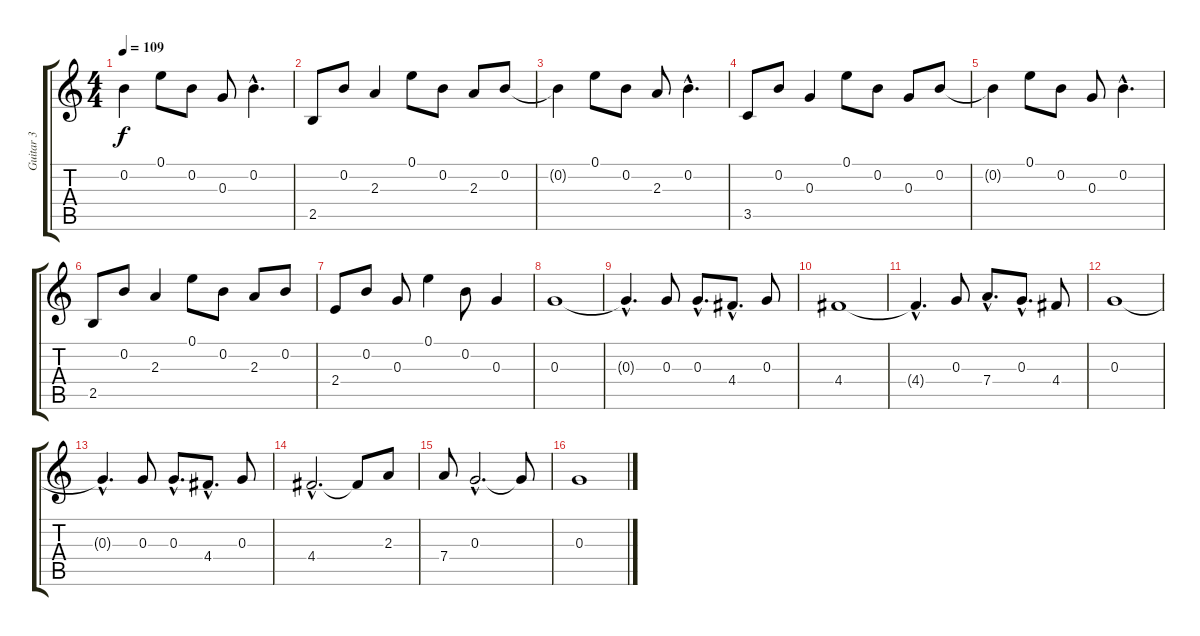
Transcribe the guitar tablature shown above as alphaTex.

\track ("Guitar 3" "Guitar 3") {instrument distortionguitar}
\staff {score tabs}
\tuning (E4 B3 G3 D3 A2 E2) {hide}
\ts (4 4)
\tempo 109
\clef g2
\ks c
0.2{t}.4{dy f} 0.1.8 0.2.8 0.3.8 0.2{hac}.4{d} |
2.5.8 0.2.8 2.3.4 0.1.8 0.2.8 2.3.8 0.2.8 |
0.2{t}.4 0.1.8 0.2.8 2.3.8 0.2{hac}.4{d} |
3.5.8 0.2.8 0.3.4 0.1.8 0.2.8 0.3.8 0.2.8 |
0.2{t}.4 0.1.8 0.2.8 0.3.8 0.2{hac}.4{d} |
2.5.8 0.2.8 2.3.4 0.1.8 0.2.8 2.3.8 0.2.8 |
2.4.8 0.2.8 0.3.8 0.1.4 0.2.8 0.3.4 |
0.3.1{volume 14 balance 0 instrument distortionguitar} |
0.3{hac t}.4{d} 0.3.8 0.3{hac}.8{d} 4.4{hac}.8{d} 0.3.8 |
4.4.1 |
4.4{hac t}.4{d} 0.3.8 7.4{hac}.8{d} 0.3{hac}.8{d} 4.4.8 |
0.3.1 |
0.3{hac t}.4{d} 0.3.8 0.3{hac}.8{d} 4.4{hac}.8{d} 0.3.8 |
4.4{hac}.2{d} 4.4{t}.8 2.3.8 |
7.4.8 0.3{hac}.2{d} 0.3{t}.8 |
0.3.1
